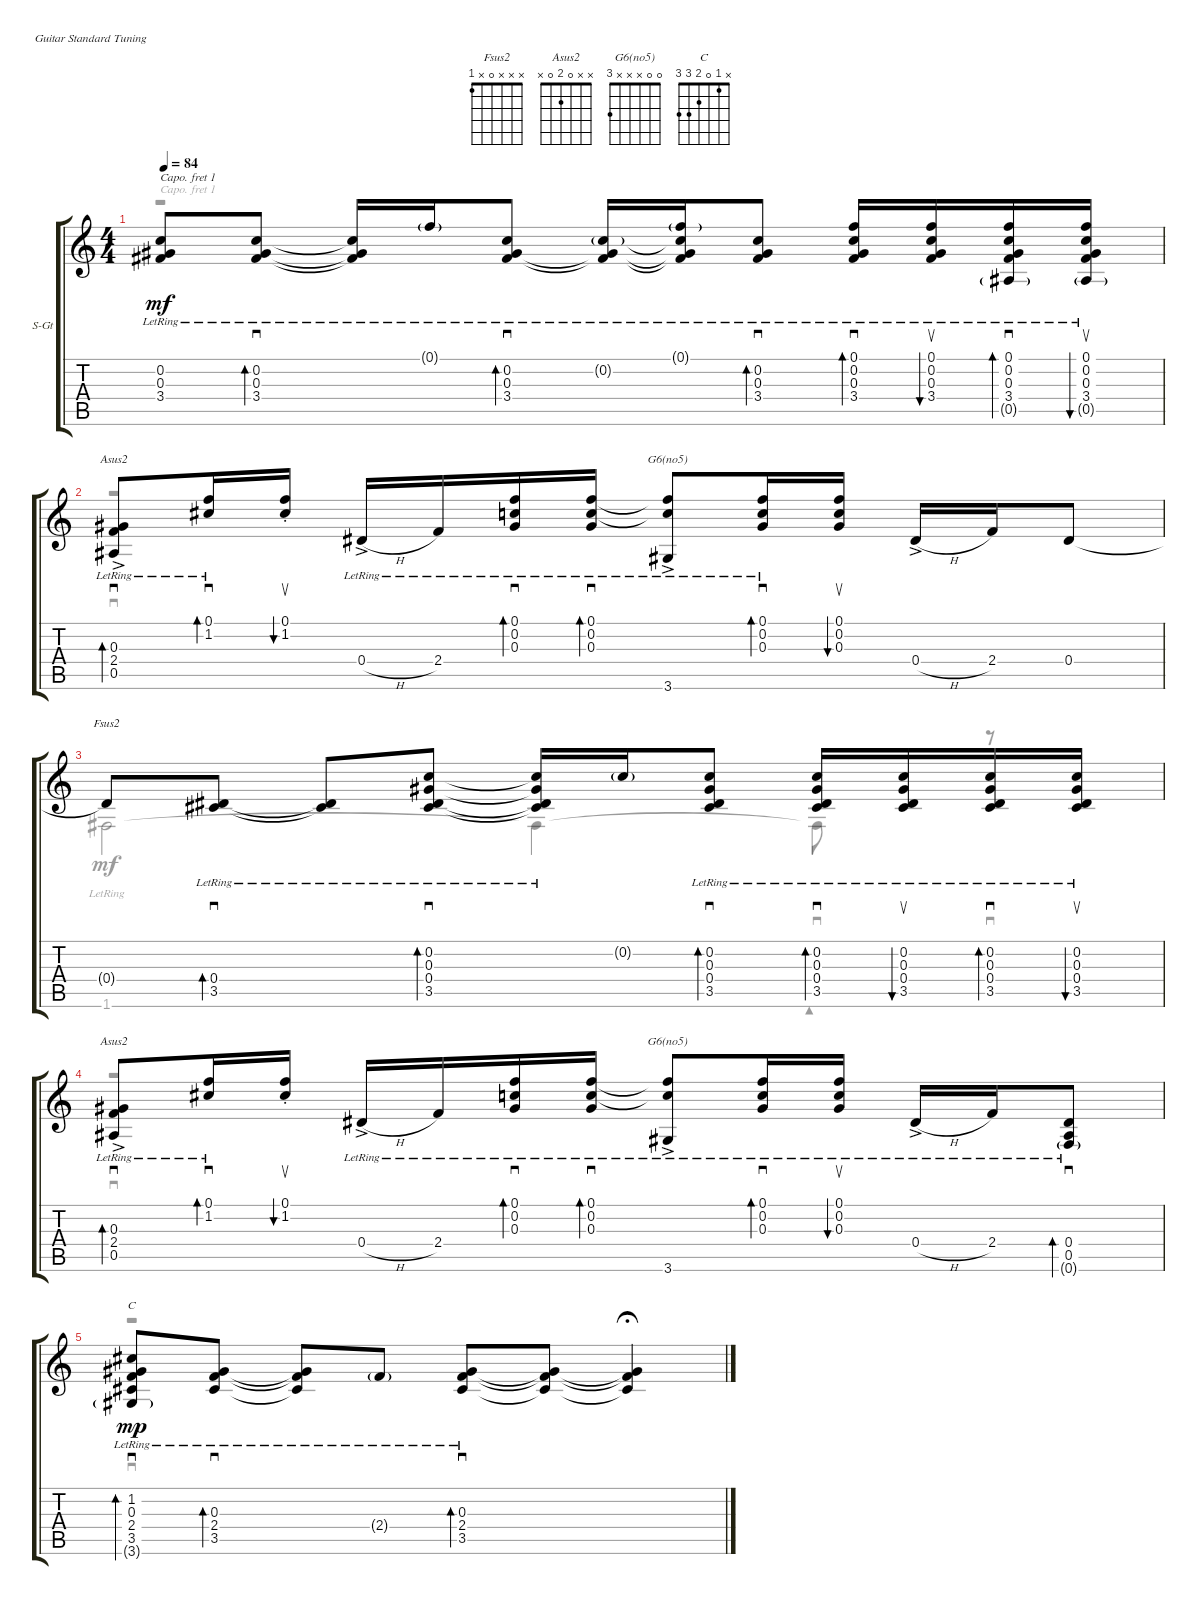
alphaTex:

\defaultSystemsLayout 4
\bracketExtendMode groupsimilarinstruments
\firstSystemTrackNameOrientation horizontal
\otherSystemsTrackNameOrientation horizontal
\defaultBarNumberDisplay FirstOfSystem
\track ("Steel Guitar" "S-Gt") {instrument acousticguitarsteel}
\staff {score tabs}
\capo 1
\tuning (E4 B3 G3 D3 A2 E2)
\chord ("Fsus2" x x x 0 x 1) {showfingering false}
\chord ("Asus2" x x 0 2 0 x) {showfingering false}
\chord ("G6(no5)" 0 0 x x x 3) {showfingering false}
\chord ("C" x 1 0 2 3 3) {showfingering false}
\voice
\ts (4 4)
\tempo 84
\clef g2
\scale
0.537988
\ks c
(0.2{lr t} 0.3{lr t} 3.4{lr t}).8{dy mf} (3.4{lr} 0.3{lr} 0.2{lr}).8{sd bd 30} (3.4{lr t} 0.3{lr t} 0.2{lr t}).16 0.1{g lr}.16 (0.2{lr} 0.3{lr} 3.4{lr}).8{sd bd 30} (0.2{g} 0.3{lr t} 3.4{lr t}).16 (0.1{g lr} 0.2{t} 0.3{t} 3.4{t}).16 (0.2{lr} 0.3{lr} 3.4{lr}).8{sd bd 30} (3.4{lr} 0.3{lr} 0.2{lr} 0.1{lr}).16{sd bd 30} (0.1{lr} 0.2{lr} 0.3{lr} 3.4{lr}).16{su bu 30} (3.4{lr} 0.3{lr} 0.2{lr} 0.1{lr} 0.5{g}).16{sd bd 30} (3.4{lr} 0.3{lr} 0.1{lr} 0.2{lr} 0.5{g}).16{su bu 30} |
\scale
0.461859 (2.4{lr} 0.3{lr} 0.5{ac}).8{sd bd 30 ch "Asus2"} (1.2{lr} 0.1{lr}).16{sd bd 30} (0.1{st} 1.2{st}).16{su bu 30} 0.4{h ac lr}.16 2.4{lr}.16 (0.1{lr} 0.2{lr} 0.3).16{sd bd 30} (0.2{lr} 0.1{lr} 0.3).16{sd bd 30} (0.2{lr t} 0.1{lr t} 3.6{ac lr}).8{ch "G6(no5)"} (0.2{lr} 0.1{lr} 0.3).16{sd bd 30} (0.1 0.2 0.3).16{su bu 30} 0.4{h ac}.16 2.4.16 0.4.8 |
\scale
0.538234 0.4{t}.8{ch "Fsus2"} (3.5{lr} 0.4{lr}).8{sd bd 30} (3.5{lr t} 0.4{lr t}).8 (3.5{lr} 0.4{lr} 0.3{lr} 0.2{lr}).8{sd bd 30} (3.5{lr t} 0.4{lr t} 0.3{lr t} 0.2{lr t}).16 0.2{g}.16 (3.5{lr} 0.4{lr} 0.3{lr} 0.2{lr}).8{sd bd 30} (3.5{lr} 0.4{lr} 0.3{lr} 0.2{lr}).16{sd bd 30} (0.2{lr} 0.3{lr} 0.4{lr} 3.5{lr}).16{su bu 30} (3.5{lr} 0.4{lr} 0.3{lr} 0.2{lr}).16{sd bd 30} (3.5{lr} 0.4{lr} 0.3{lr} 0.2{lr}).16{su bu 30} |
\scale
0.461714 (2.4{lr} 0.3{lr} 0.5{ac}).8{sd bd 30 ch "Asus2"} (1.2{lr} 0.1{lr}).16{sd bd 30} (0.1{st} 1.2{st}).16{su bu 30} 0.4{h ac lr}.16 2.4{lr}.16 (0.1{lr} 0.2{lr} 0.3).16{sd bd 30} (0.2{lr} 0.1{lr} 0.3).16{sd bd 30} (0.2{lr t} 0.1{lr t} 3.6{ac lr}).8{ch "G6(no5)"} (0.2{lr} 0.1{lr} 0.3).16{sd bd 30} (0.1{lr} 0.2{lr} 0.3{lr}).16{su bu 30} 0.4{h ac lr}.16 2.4{lr}.16 (0.4{lr} 0.5{lr} 0.6{g lr}).8{sd bd 30} |
(3.6{g lr} 3.5{lr} 2.4{lr} 0.3{lr} 1.2{lr}).8{sd bd 30 ch "C" dy mp} (3.5{lr} 2.4{lr} 0.3{lr}).8{sd bd 30} (3.5{lr t} 2.4{lr t} 0.3{lr t}).8 2.4{g lr}.8 (3.5{lr} 2.4{lr} 0.3{lr}).8{sd bd 30} (3.5{t} 2.4{t} 0.3{t}).8 (3.5{t} 2.4{t} 0.3{t}).4{fermata (medium 0.5)}
\voice
\clef g2
\ottava regular
\simile none
\scale
0.537988
\ks c
r.1{dy mf} |
\scale
0.461859 r.1{sd bd 30} |
\scale
0.538234 1.6{lr}.2 1.6{t}.4 1.6{t}.8{sd bd 0} r.8{sd bd 0} |
\scale
0.461714 r.1{sd bd 0} |
r.1{sd bd 0}
